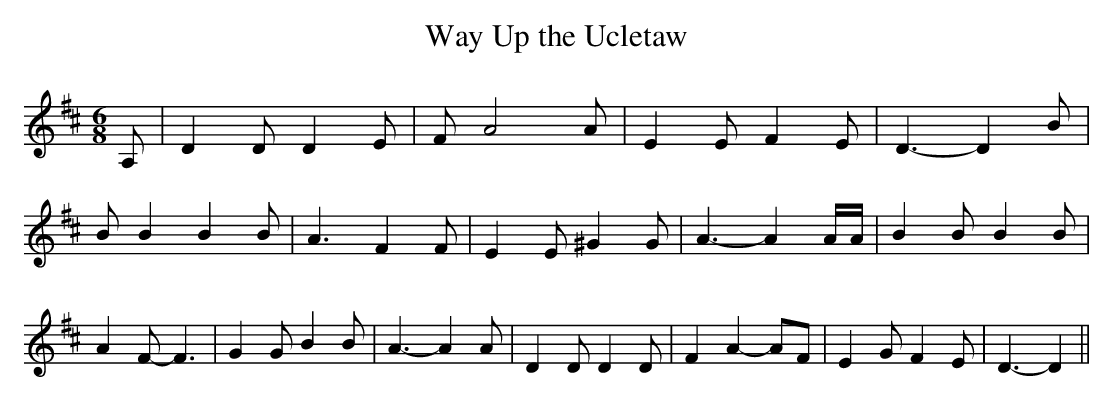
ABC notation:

X:1
T:Way Up the Ucletaw
M:6/8
L:1/4
K:D
 A,/2| D D/2 D E/2| F/2 A2 A/2| E E/2 F E/2| D3/2- D B/2| B/2 B B B/2|\
 A3/2 F F/2| E E/2 ^G G/2| A3/2- A A/4A/4| B B/2 B B/2| A F/2- F3/2|\
 G G/2 B B/2| A3/2- A A/2| D D/2 D D/2| F A- A/2F/2| E G/2 F E/2| D3/2- D||\
